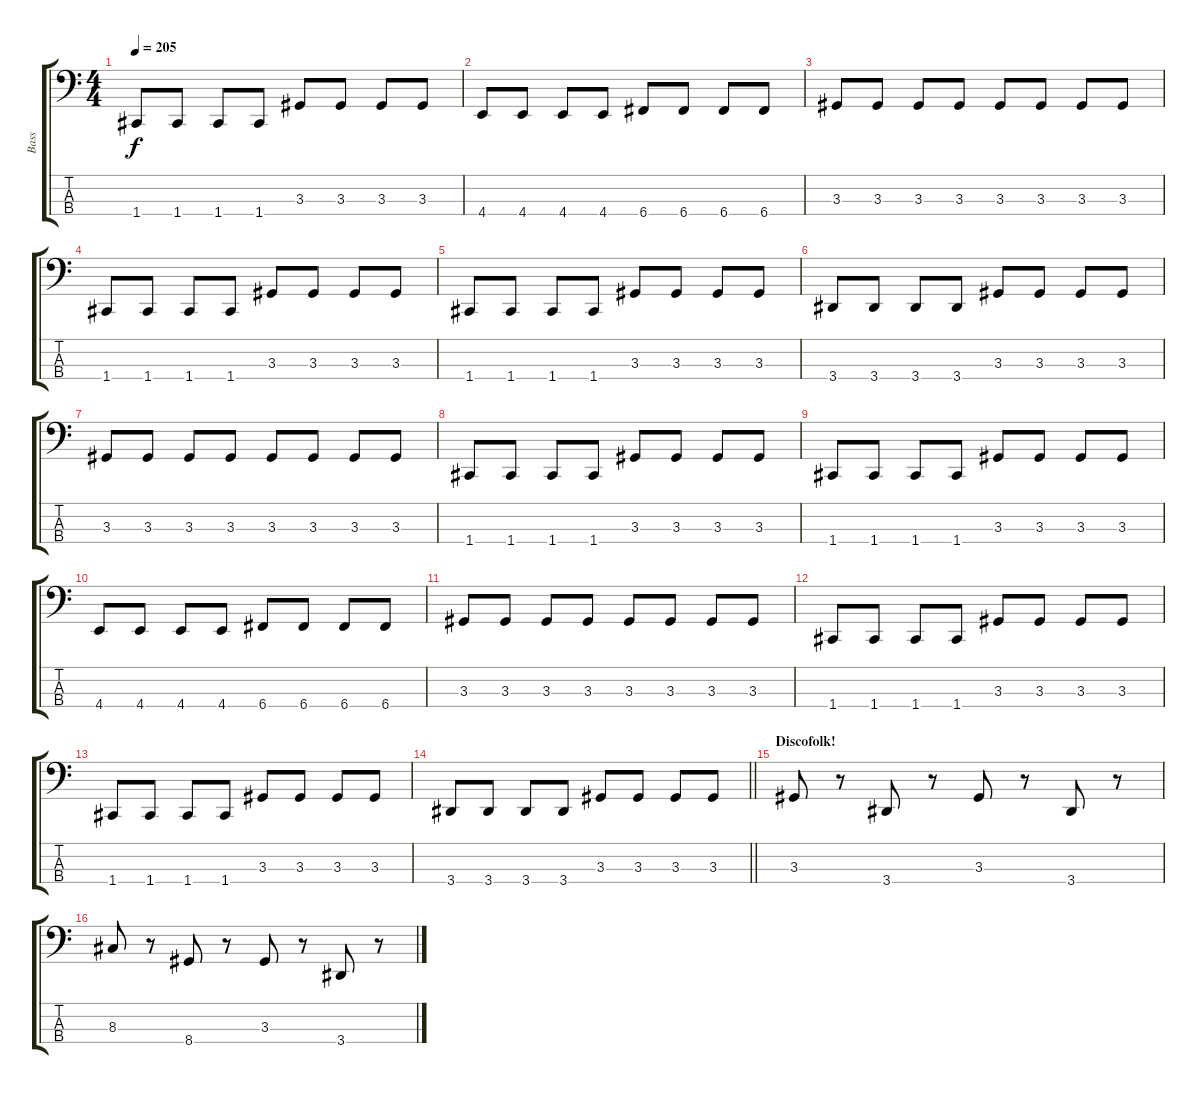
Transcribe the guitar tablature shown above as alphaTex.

\track ("Bass" "Bass") {instrument electricbasspick}
\staff {score tabs}
\tuning (Eb2 Bb1 F1 C1) {hide}
\ts (4 4)
\tempo 205
\clef f4
\ks c
1.4.8{dy f} 1.4.8 1.4.8 1.4.8 3.3.8 3.3.8 3.3.8 3.3.8 |
4.4.8 4.4.8 4.4.8 4.4.8 6.4.8 6.4.8 6.4.8 6.4.8 |
3.3.8 3.3.8 3.3.8 3.3.8 3.3.8 3.3.8 3.3.8 3.3.8 |
1.4.8 1.4.8 1.4.8 1.4.8 3.3.8 3.3.8 3.3.8 3.3.8 |
1.4.8 1.4.8 1.4.8 1.4.8 3.3.8 3.3.8 3.3.8 3.3.8 |
3.4.8 3.4.8 3.4.8 3.4.8 3.3.8 3.3.8 3.3.8 3.3.8 |
3.3.8 3.3.8 3.3.8 3.3.8 3.3.8 3.3.8 3.3.8 3.3.8 |
1.4.8 1.4.8 1.4.8 1.4.8 3.3.8 3.3.8 3.3.8 3.3.8 |
1.4.8 1.4.8 1.4.8 1.4.8 3.3.8 3.3.8 3.3.8 3.3.8 |
4.4.8 4.4.8 4.4.8 4.4.8 6.4.8 6.4.8 6.4.8 6.4.8 |
3.3.8 3.3.8 3.3.8 3.3.8 3.3.8 3.3.8 3.3.8 3.3.8 |
1.4.8 1.4.8 1.4.8 1.4.8 3.3.8 3.3.8 3.3.8 3.3.8 |
1.4.8 1.4.8 1.4.8 1.4.8 3.3.8 3.3.8 3.3.8 3.3.8 |
\barLineRight lightlight
3.4.8 3.4.8 3.4.8 3.4.8 3.3.8 3.3.8 3.3.8 3.3.8 |
\section ("" "Discofolk!")
3.3.8 r.8 3.4.8 r.8 3.3.8 r.8 3.4.8 r.8 |
8.3.8 r.8 8.4.8 r.8 3.3.8 r.8 3.4.8 r.8
